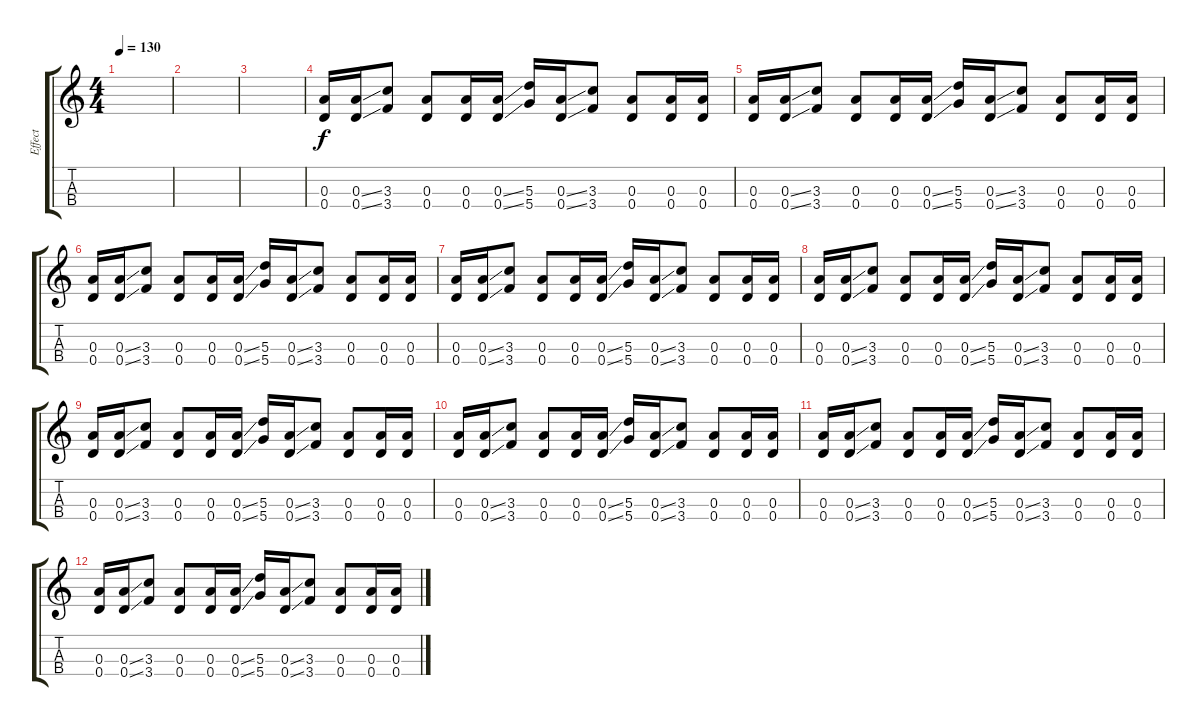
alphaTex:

\track ("Effect" "Effect") {instrument overdrivenguitar}
\staff {score tabs}
\tuning (G4 D4 A3 D3) {hide}
\ts (4 4)
\tempo 130
\clef g2
\ks c
|
|
|
(0.3 0.4).16 (0.3{ss} 0.4{ss}).16 (3.3 3.4).8 (0.3 0.4).8 (0.3 0.4).16 (0.3{ss} 0.4{ss}).16 (5.3 5.4).16 (0.3{ss} 0.4{ss}).16 (3.3 3.4).8 (0.3 0.4).8 (0.3 0.4).16 (0.3 0.4).16 |
(0.3 0.4).16 (0.3{ss} 0.4{ss}).16 (3.3 3.4).8 (0.3 0.4).8 (0.3 0.4).16 (0.3{ss} 0.4{ss}).16 (5.3 5.4).16 (0.3{ss} 0.4{ss}).16 (3.3 3.4).8 (0.3 0.4).8 (0.3 0.4).16 (0.3 0.4).16 |
(0.3 0.4).16 (0.3{ss} 0.4{ss}).16 (3.3 3.4).8 (0.3 0.4).8 (0.3 0.4).16 (0.3{ss} 0.4{ss}).16 (5.3 5.4).16 (0.3{ss} 0.4{ss}).16 (3.3 3.4).8 (0.3 0.4).8 (0.3 0.4).16 (0.3 0.4).16 |
(0.3 0.4).16 (0.3{ss} 0.4{ss}).16 (3.3 3.4).8 (0.3 0.4).8 (0.3 0.4).16 (0.3{ss} 0.4{ss}).16 (5.3 5.4).16 (0.3{ss} 0.4{ss}).16 (3.3 3.4).8 (0.3 0.4).8 (0.3 0.4).16 (0.3 0.4).16 |
(0.3 0.4).16 (0.3{ss} 0.4{ss}).16 (3.3 3.4).8 (0.3 0.4).8 (0.3 0.4).16 (0.3{ss} 0.4{ss}).16 (5.3 5.4).16 (0.3{ss} 0.4{ss}).16 (3.3 3.4).8 (0.3 0.4).8 (0.3 0.4).16 (0.3 0.4).16 |
(0.3 0.4).16 (0.3{ss} 0.4{ss}).16 (3.3 3.4).8 (0.3 0.4).8 (0.3 0.4).16 (0.3{ss} 0.4{ss}).16 (5.3 5.4).16 (0.3{ss} 0.4{ss}).16 (3.3 3.4).8 (0.3 0.4).8 (0.3 0.4).16 (0.3 0.4).16 |
(0.3 0.4).16 (0.3{ss} 0.4{ss}).16 (3.3 3.4).8 (0.3 0.4).8 (0.3 0.4).16 (0.3{ss} 0.4{ss}).16 (5.3 5.4).16 (0.3{ss} 0.4{ss}).16 (3.3 3.4).8 (0.3 0.4).8 (0.3 0.4).16 (0.3 0.4).16 |
(0.3 0.4).16 (0.3{ss} 0.4{ss}).16 (3.3 3.4).8 (0.3 0.4).8 (0.3 0.4).16 (0.3{ss} 0.4{ss}).16 (5.3 5.4).16 (0.3{ss} 0.4{ss}).16 (3.3 3.4).8 (0.3 0.4).8 (0.3 0.4).16 (0.3 0.4).16 |
(0.3 0.4).16 (0.3{ss} 0.4{ss}).16 (3.3 3.4).8 (0.3 0.4).8 (0.3 0.4).16 (0.3{ss} 0.4{ss}).16 (5.3 5.4).16 (0.3{ss} 0.4{ss}).16 (3.3 3.4).8 (0.3 0.4).8 (0.3 0.4).16 (0.3 0.4).16
